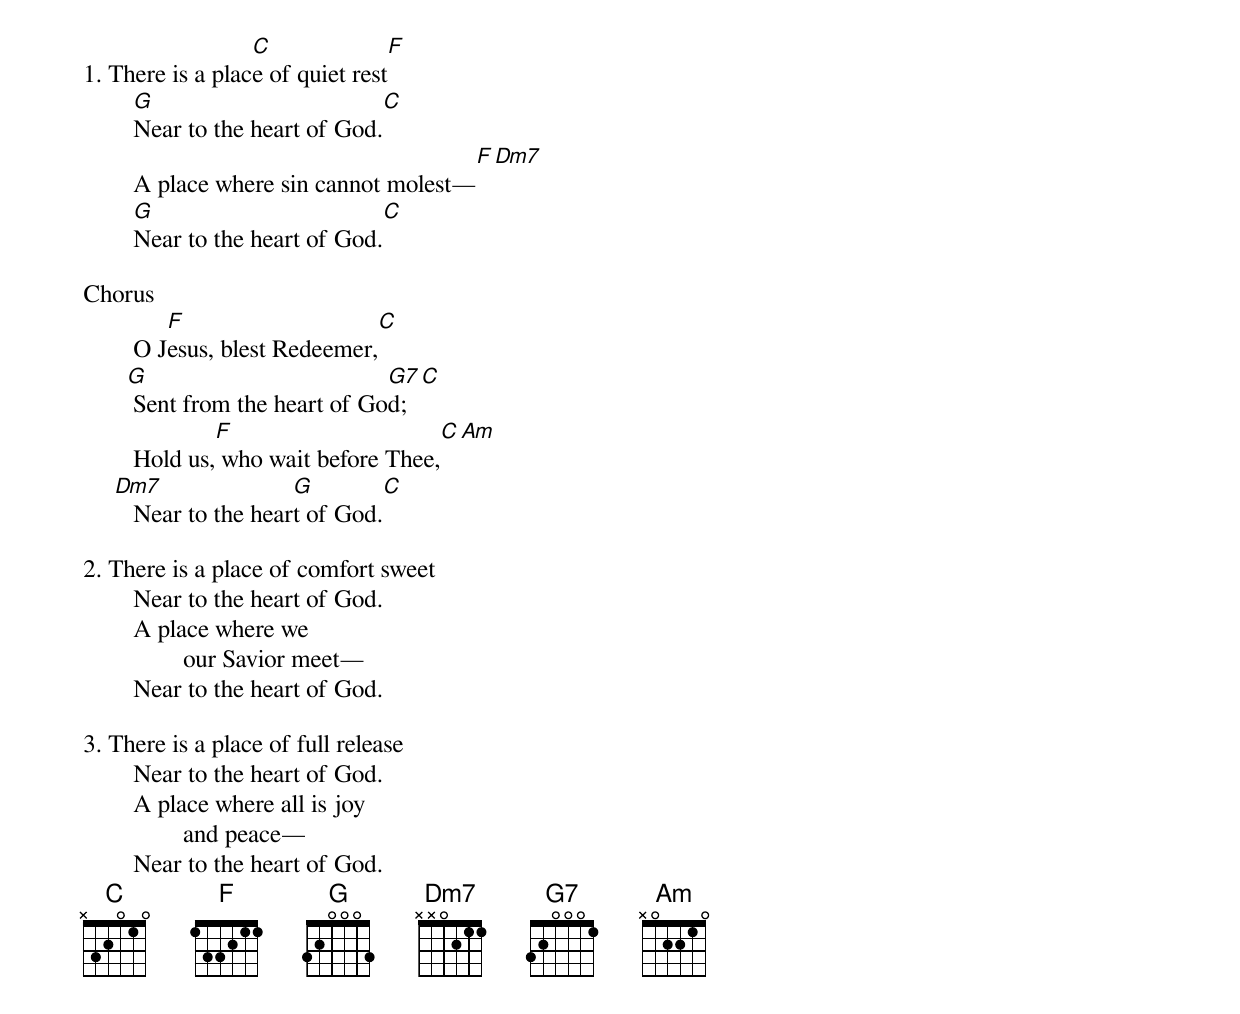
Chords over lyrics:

                  C                         F
1. There is a place of quiet rest
        G                                    C
	Near to the heart of God.
                                                  F           Dm7
	A place where sin cannot molest—
        G                                     C
	Near to the heart of God.

Chorus
           F                                    C
	O Jesus, blest Redeemer,
       G                         G7             C
	Sent from the heart of God;
                F                              C           Am
	Hold us, who wait before Thee,
     Dm7                G               C
	Near to the heart of God.

2. There is a place of comfort sweet
	Near to the heart of God.
	A place where we
		our Savior meet—
	Near to the heart of God.

3. There is a place of full release
	Near to the heart of God.
	A place where all is joy
		and peace—
	Near to the heart of God.
